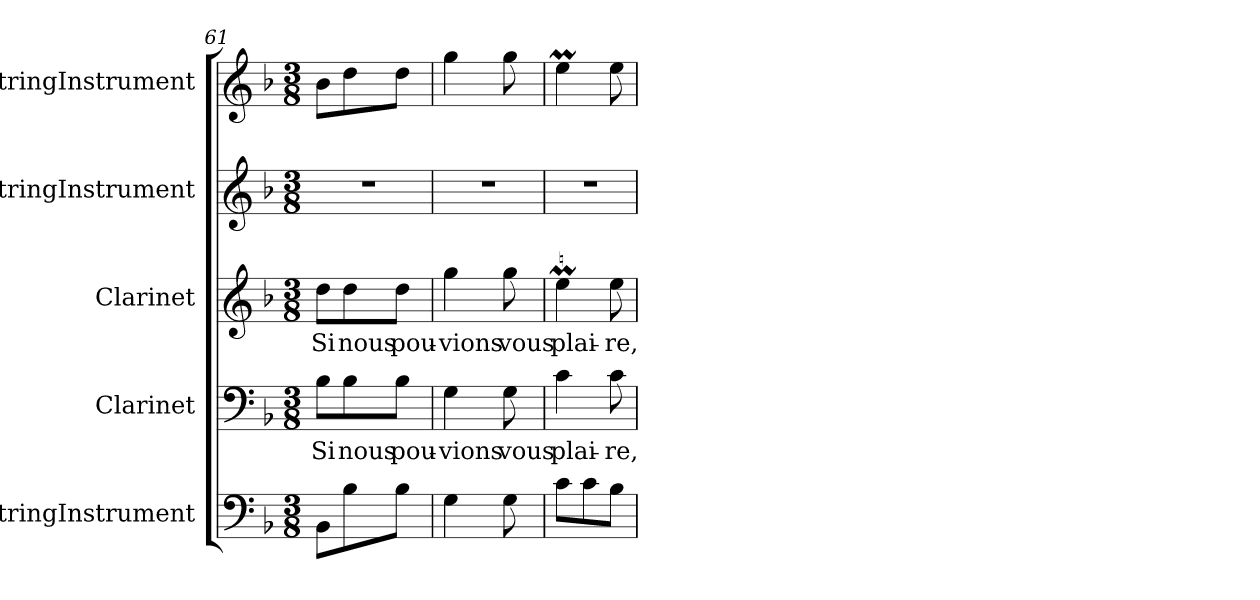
**kern	**kern	**text	**kern	**text	**kern	**kern
*part5	*part4	*part4	*part3	*part3	*part2	*part1
*staff5	*staff4	*staff4	*staff3	*staff3	*staff2	*staff1
*I"StringInstrument	*I"Clarinet	*	*I"Clarinet	*	*I"StringInstrument	*I"StringInstrument
*I'Str	*I'Cl	*	*I'Cl	*	*I'Str	*I'Str
*clefF4	*clefF4	*	*clefG2	*	*clefG2	*clefG2
*	*ITrd1c2	*	*ITrd1c2	*	*	*
*k[b-]	*k[b-e-a-]	*	*k[b-e-a-]	*	*k[b-]	*k[b-]
*F:	*E-:	*	*E-:	*	*F:	*F:
*M3/8	*M3/8	*	*M3/8	*	*M3/8	*M3/8
=61	=61	=61	=61	=61	=61	=61
8BB-\L	8A-\L	Si	8cc\L	Si	4.r	8b-\L
8B-\	8A-\	nous	8cc\	nous	.	8dd\
8B-\J	8A-\J	pou-	8cc\J	pou-	.	8dd\J
!!LO:PB:g=z
=62	=62	=62	=62	=62	=62	=62
4G\	4F\	-vions	4ff\	-vions	4.r	4gg\
8G\	8F\	vous	8ff\	vous	.	8gg\
=63	=63	=63	=63	=63	=63	=63
8c\L	4B-\	plai-	4ddM\	plai-	4.r	4eem\
8c\	.	.	.	.	.	.
8B-\J	8B-\	-re,	8dd\	-re,	.	8ee\
=	=	=	=	=	=	=
*-	*-	*-	*-	*-	*-	*-
